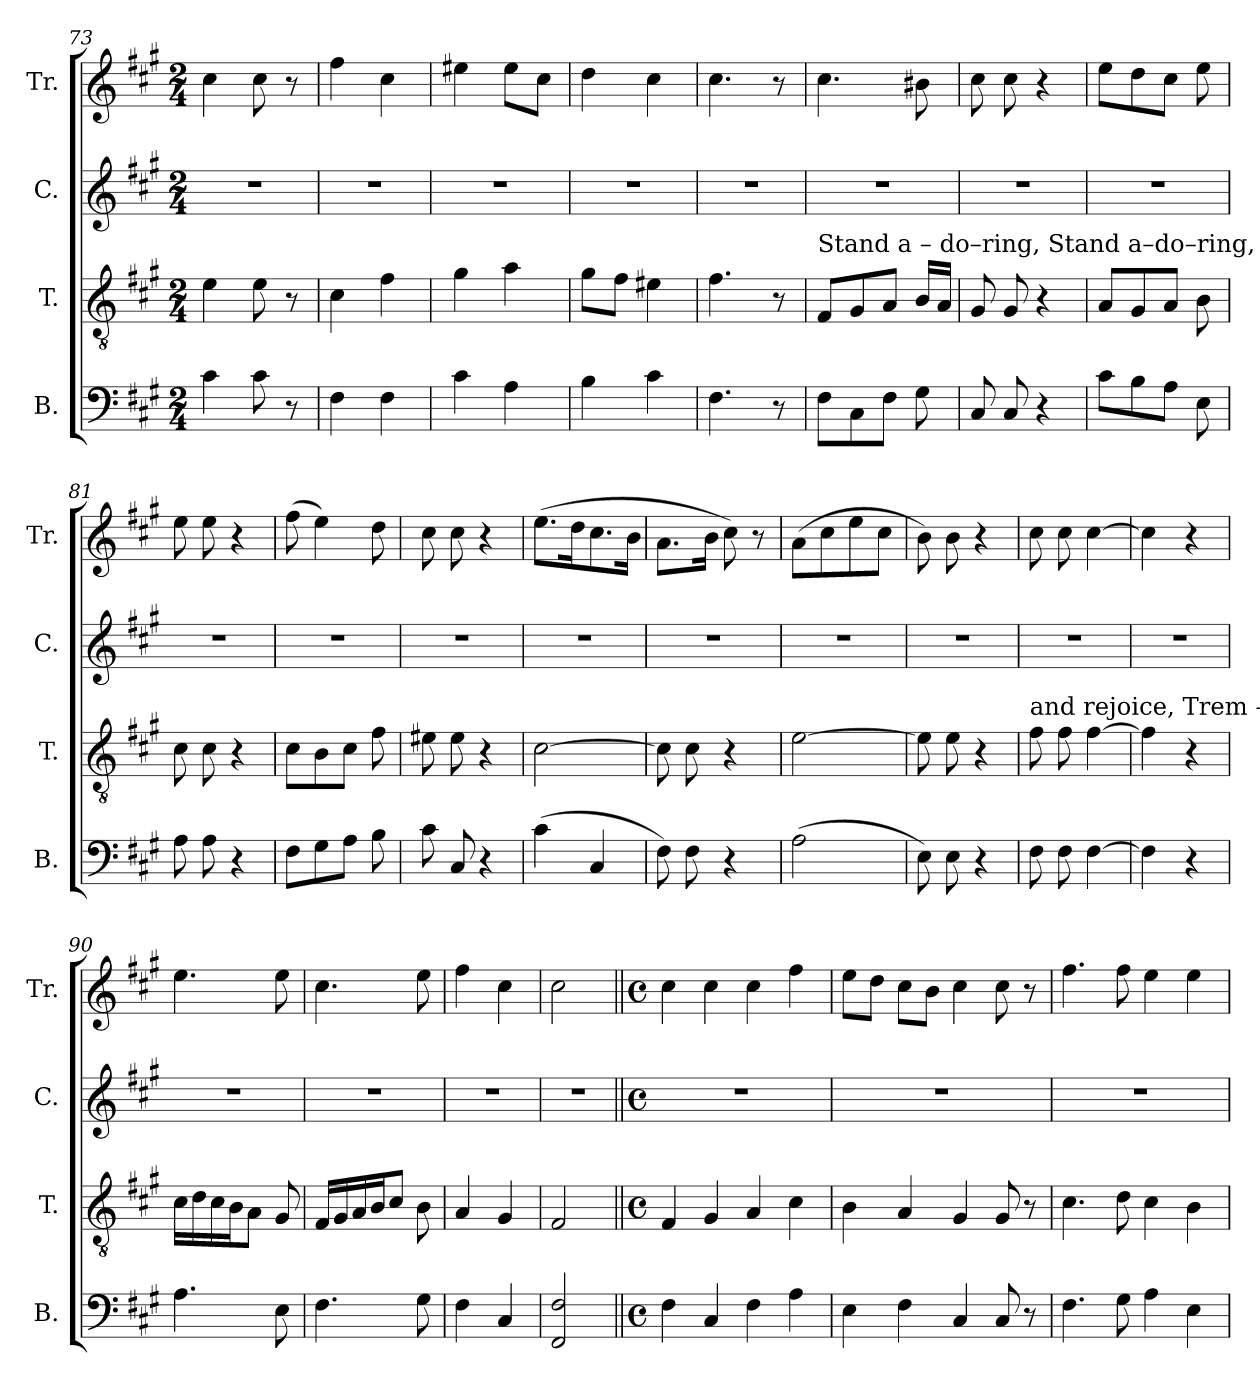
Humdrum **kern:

**kern	**kern	**kern	**kern
*part4	*part3	*part2	*part1
*staff4	*staff3	*staff2	*staff1
*I"B.	*I"T.	*I"C.	*I"Tr.
*I'B.	*I'T.	*I'C.	*I'Tr.
*clefF4	*clefGv2	*clefG2	*clefG2
*k[f#c#g#]	*k[f#c#g#]	*k[f#c#g#]	*k[f#c#g#]
*M2/4	*M2/4	*M2/4	*M2/4
=73	=73	=73	=73
4c#\	4e\	2r	4cc#\
8c#\	8e\	.	8cc#\
8r	8r	.	8r
=74	=74	=74	=74
4F#\	4c#\	2r	4ff#\
4F#\	4f#\	.	4cc#\
=75	=75	=75	=75
4c#\	4g#\	2r	4ee#X\
4A\	4a\	.	8ee#\L
.	.	.	8cc#\J
=76	=76	=76	=76
4B\	8g#\L	2r	4dd\
.	8f#\J	.	.
4c#\	4e#X\	.	4cc#\
=77	=77	=77	=77
4.F#\	4.f#\	2r	4.cc#\
8r	8r	.	8r
=78	=78	=78	=78
!	!LO:TX:a:t=Stand     a   –   do–ring,       Stand       a–do–ring,       Stand      a – do–ring,      Trem         –         ble,             trem          –        ble	!	!
8F#\L	8F#/L	2r	4.cc#\
8C#\	8G#/	.	.
8F#\J	8A/J	.	.
8G#\	16B/LL	.	8b#X\
.	16A/JJ	.	.
=79	=79	=79	=79
8C#/	8G#/	2r	8cc#\
8C#/	8G#/	.	8cc#\
4r	4r	.	4r
=80	=80	=80	=80
8c#\L	8A/L	2r	8ee\L
8B\	8G#/	.	8dd\
8A\J	8A/J	.	8cc#\J
8E\	8B\	.	8ee\
=81	=81	=81	=81
8A\	8c#\	2r	8ee\
8A\	8c#\	.	8ee\
4r	4r	.	4r
=82	=82	=82	=82
8F#\L	8c#\L	2r	(8ff#\
8G#\	8B\	.	4ee\)
8A\J	8c#\J	.	.
8B\	8f#\	.	8dd\
=83	=83	=83	=83
8c#\	8e#X\	2r	8cc#\
8C#/	8e#\	.	8cc#\
4r	4r	.	4r
=84	=84	=84	=84
(4c#\	[2c#\	2r	(8.ee\L
.	.	.	16dd\K
4C#/	.	.	8.cc#\
.	.	.	16b\Jk
=85	=85	=85	=85
8F#\)	8c#\]	2r	8.a\L
8F#\	8c#\	.	.
.	.	.	16b\Jk
4r	4r	.	8cc#\)
.	.	.	8r
=86	=86	=86	=86
(2A\	[2e\	2r	(8a\L
.	.	.	8cc#\
.	.	.	8ee\
.	.	.	8cc#\J
=87	=87	=87	=87
8E\)	8e\]	2r	8b\)
8E\	8e\	.	8b\
4r	4r	.	4r
=88	=88	=88	=88
!	!LO:TX:a:t=and  rejoice,           Trem        –      ble,    trem      –       ble    and  rejoice.     While his po–wer reigns un–ri – valed,     Moving  on his	!	!
8F#\	8f#\	2r	8cc#\
8F#\	8f#\	.	8cc#\
[4F#\	[4f#\	.	[4cc#\
=89	=89	=89	=89
4F#\]	4f#\]	2r	4cc#\]
4r	4r	.	4r
=90	=90	=90	=90
4.A\	16c#\LL	2r	4.ee\
.	16d\	.	.
.	16c#\	.	.
.	16B\J	.	.
.	8A\J	.	.
8E\	8G#/	.	8ee\
=91	=91	=91	=91
4.F#\	16F#/LL	2r	4.cc#\
.	16G#/	.	.
.	16A/	.	.
.	16B/J	.	.
.	8c#/J	.	.
8G#\	8B\	.	8ee\
=92	=92	=92	=92
4F#\	4A/	2r	4ff#\
4C#/	4G#/	.	4cc#\
=93	=93	=93	=93
2FF#/ 2F#/	2F#/	2r	2cc#\
=94||	=94||	=94||	=94||
*M4/4	*M4/4	*M4/4	*M4/4
*met(c)	*met(c)	*met(c)	*met(c)
4F#\	4F#/	1r	4cc#\
4C#/	4G#/	.	4cc#\
4F#\	4A/	.	4cc#\
4A\	4c#\	.	4ff#\
=95	=95	=95	=95
4E\	4B\	1r	8ee\L
.	.	.	8dd\J
4F#\	4A/	.	8cc#\L
.	.	.	8b\J
4C#/	4G#/	.	4cc#\
8C#/	8G#/	.	8cc#\
8r	8r	.	8r
=96	=96	=96	=96
4.F#\	4.c#\	1r	4.ff#\
8G#\	8d\	.	8ff#\
4A\	4c#\	.	4ee\
4E\	4B\	.	4ee\
=	=	=	=
*-	*-	*-	*-
